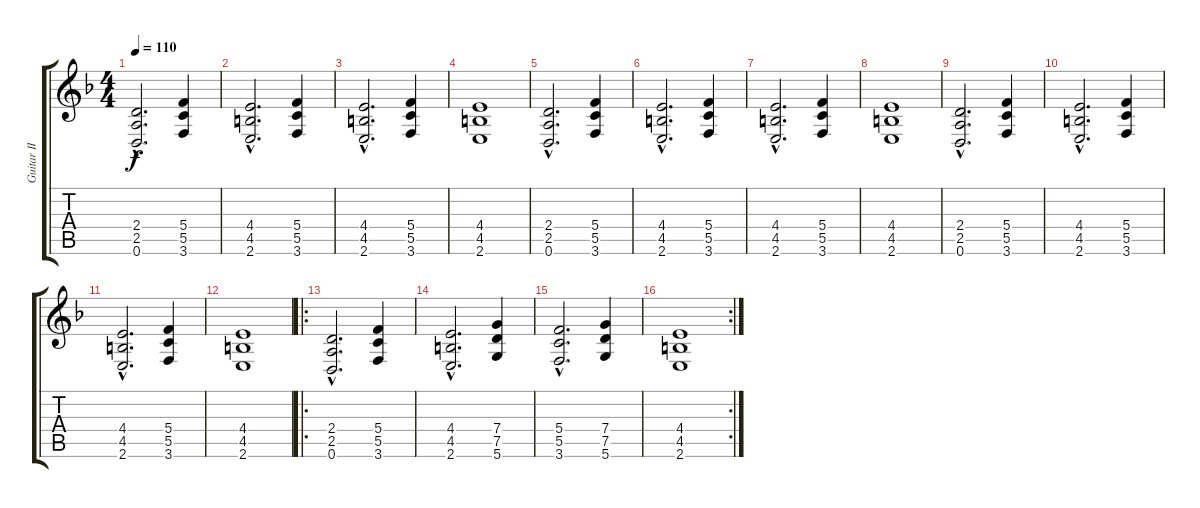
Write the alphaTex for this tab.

\track ("Guitar II" "Guitar II") {instrument distortionguitar}
\staff {score tabs}
\tuning (D4 A3 F3 C3 G2 D2) {hide}
\ts (4 4)
\tempo 110
\clef g2
\ks dminor
(2.4{hac} 2.5{hac} 0.6{hac}).2{d dy f} (5.4 5.5 3.6).4 |
(4.4{hac} 4.5{hac} 2.6{hac}).2{d} (5.4 5.5 3.6).4 |
(4.4{hac} 4.5{hac} 2.6{hac}).2{d} (5.4 5.5 3.6).4 |
(4.4 4.5 2.6).1 |
(2.4{hac} 2.5{hac} 0.6{hac}).2{d} (5.4 5.5 3.6).4 |
(4.4{hac} 4.5{hac} 2.6{hac}).2{d} (5.4 5.5 3.6).4 |
(4.4{hac} 4.5{hac} 2.6{hac}).2{d} (5.4 5.5 3.6).4 |
(4.4 4.5 2.6).1 |
(2.4{hac} 2.5{hac} 0.6{hac}).2{d} (5.4 5.5 3.6).4 |
(4.4{hac} 4.5{hac} 2.6{hac}).2{d} (5.4 5.5 3.6).4 |
(4.4{hac} 4.5{hac} 2.6{hac}).2{d} (5.4 5.5 3.6).4 |
(4.4 4.5 2.6).1 |
\ro
(2.4{hac} 2.5{hac} 0.6{hac}).2{d} (5.4 5.5 3.6).4 |
(4.4{hac} 4.5{hac} 2.6{hac}).2{d} (7.4 7.5 5.6).4 |
(5.4{hac} 5.5{hac} 3.6{hac}).2{d} (7.4 7.5 5.6).4 |
\rc 2
(4.4 4.5 2.6).1
